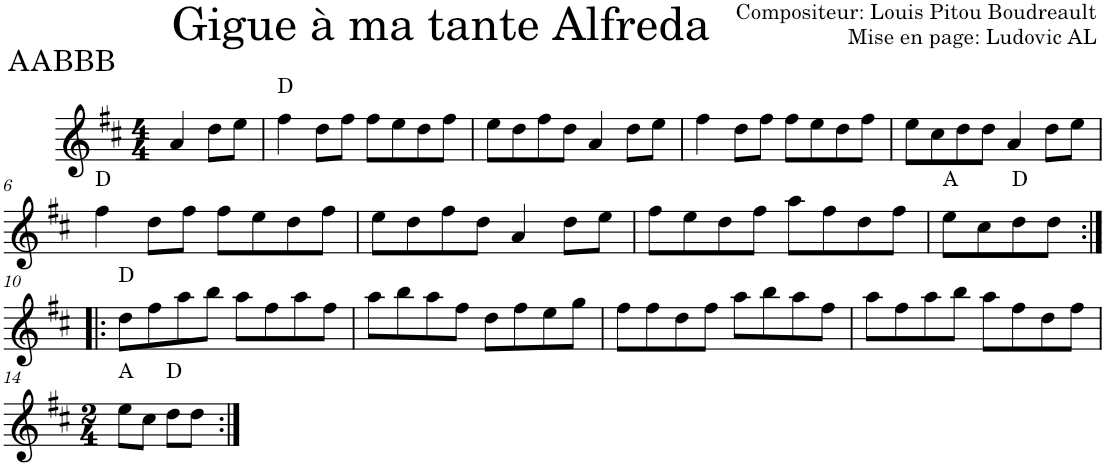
**kern	**harte
*part1	*part1
*staff1	*
*I"Violon	*
*I'Vln.	*
*clefG2	*
*k[f#c#]	*
*M4/4	*
=1	=1
4a/	.
8dd\L	.
8ee\J	.
=2	=2
4ff#\	D:maj
8dd\L	.
8ff#\J	.
8ff#\L	.
8ee\	.
8dd\	.
8ff#\J	.
=3	=3
8ee\L	.
8dd\	.
8ff#\	.
8dd\J	.
4a/	.
8dd\L	.
8ee\J	.
=4	=4
4ff#\	.
8dd\L	.
8ff#\J	.
8ff#\L	.
8ee\	.
8dd\	.
8ff#\J	.
=5	=5
8ee\L	.
8cc#\	.
8dd\	.
8dd\J	.
4a/	.
8dd\L	.
8ee\J	.
!!LO:LB:g=z
=6	=6
4ff#\	D:maj
8dd\L	.
8ff#\J	.
8ff#\L	.
8ee\	.
8dd\	.
8ff#\J	.
=7	=7
8ee\L	.
8dd\	.
8ff#\	.
8dd\J	.
4a/	.
8dd\L	.
8ee\J	.
=8	=8
8ff#\L	.
8ee\	.
8dd\	.
8ff#\J	.
8aa\L	.
8ff#\	.
8dd\	.
8ff#\J	.
=9	=9
8ee\L	A:maj
8cc#\	.
8dd\	D:maj
8dd\J	.
!!LO:LB:g=z
=10:|!|:	=10:|!|:
8dd\L	D:maj
8ff#\	.
8aa\	.
8bb\J	.
8aa\L	.
8ff#\	.
8aa\	.
8ff#\J	.
=11	=11
8aa\L	.
8bb\	.
8aa\	.
8ff#\J	.
8dd\L	.
8ff#\	.
8ee\	.
8gg\J	.
=12	=12
8ff#\L	.
8ff#\	.
8dd\	.
8ff#\J	.
8aa\L	.
8bb\	.
8aa\	.
8ff#\J	.
=13	=13
8aa\L	.
8ff#\	.
8aa\	.
8bb\J	.
8aa\L	.
8ff#\	.
8dd\	.
8ff#\J	.
!!LO:LB:g=z
=14	=14
*M2/4	*
8ee\L	A:maj
8cc#\J	.
8dd\L	D:maj
8dd\J	.
=:|!	=:|!
*-	*-
